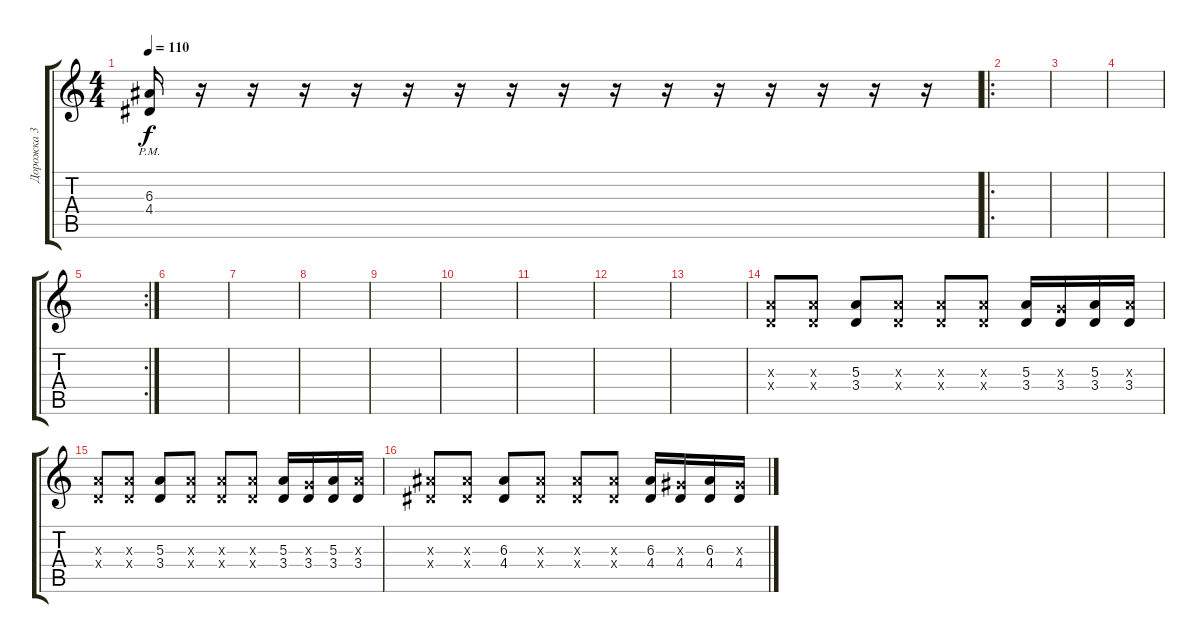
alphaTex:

\track ("Дорожка 3" "Дорожка 3") {instrument electricguitarmuted}
\staff {score tabs}
\tuning (Db4 Ab3 E3 B2 Gb2 B1) {hide}
\ts (4 4)
\tempo 110
\clef g2
\ks c
(6.3{pm} 4.4{pm}).16{dy f} r.16 r.16 r.16 r.16 r.16 r.16 r.16 r.16 r.16 r.16 r.16 r.16 r.16 r.16 r.16 |
\ro
|
|
|
\rc 2
|
|
|
|
|
|
|
|
|
(5.3{x} 3.4{x}).8 (5.3{x} 3.4{x}).8 (5.3 3.4).8 (5.3{x} 3.4{x}).8 (5.3{x} 3.4{x}).8 (5.3{x} 3.4{x}).8 (5.3 3.4).16 (3.3{x} 3.4).16 (5.3 3.4).16 (5.3{x} 3.4).16 |
(5.3{x} 3.4{x}).8 (5.3{x} 3.4{x}).8 (5.3 3.4).8 (5.3{x} 3.4{x}).8 (5.3{x} 3.4{x}).8 (5.3{x} 3.4{x}).8 (5.3 3.4).16 (3.3{x} 3.4).16 (5.3 3.4).16 (5.3{x} 3.4).16 |
(6.3{x} 4.4{x}).8 (6.3{x} 4.4{x}).8 (6.3 4.4).8 (6.3{x} 4.4{x}).8 (6.3{x} 4.4{x}).8 (6.3{x} 4.4{x}).8 (6.3 4.4).16 (4.3{x} 4.4).16 (6.3 4.4).16 (4.3{x} 4.4).16
